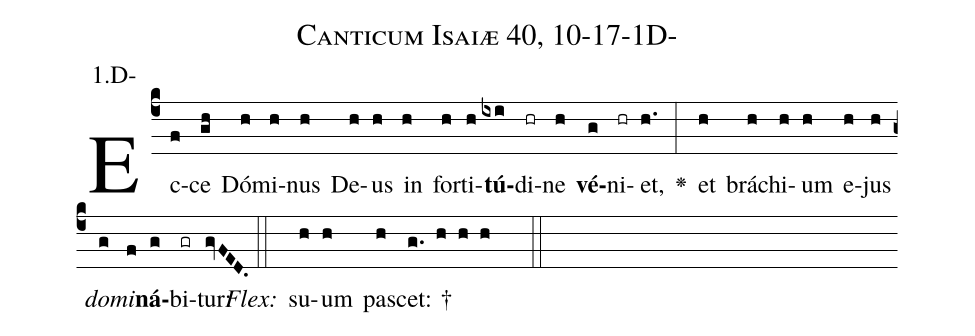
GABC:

name: Canticum Isaiæ 40, 10-17-1D-;
annotation: 1.D-;
%%
(c4)Ec(f)ce(gh) Dó(h)mi(h)nus(h) De(h)us(h) in(h) for(h)ti(h)<b>tú</b>(ixi)di(hr)ne(h) <b>vé</b>(g)ni(hr)et,(h.) <v>\greheightstar</v>(:) et(h) brá(h)chi(h)um(h) e(h)jus(h) <i>do</i>(g)<i>mi</i>(f)<b>ná</b>(g)bi(gr)tur:(gvFED.) (::)
<i>Flex:</i>()  su(h)um(h) pa(h)scet: †(g. h h h  ::)

%E(h) u(h) o(g) u(f) a(g) e.(gvFED.) (::)
